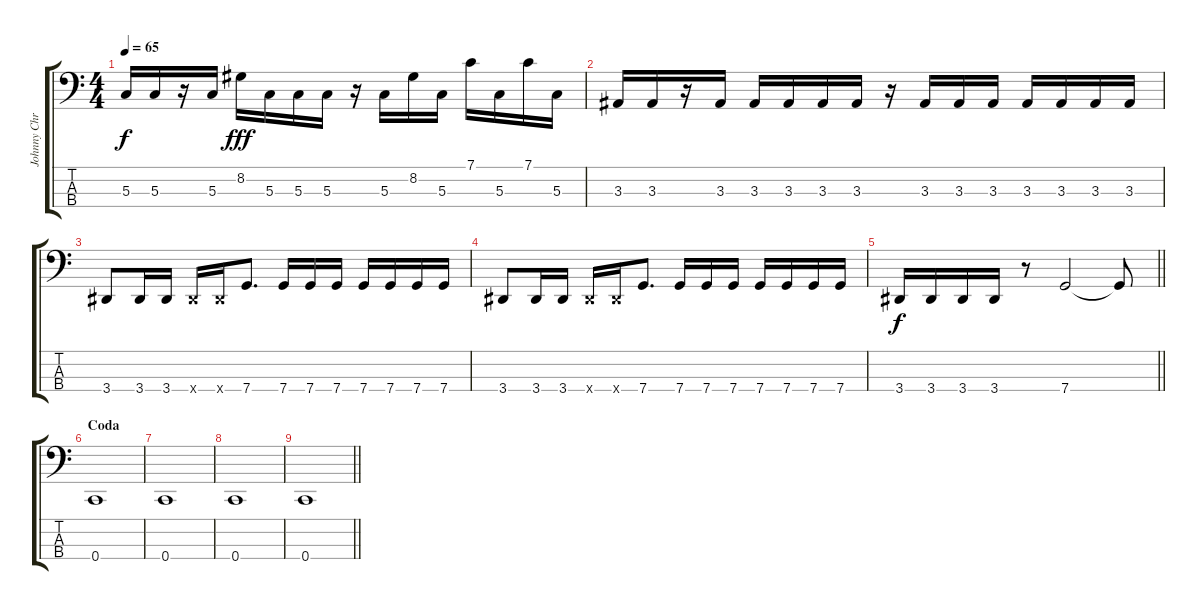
\track ("Johnny Christ [Bass]" "Johnny Chr") {instrument electricbasspick}
\staff {score tabs}
\tuning (F2 C2 G1 C1) {hide}
\ts (4 4)
\tempo 65
\clef f4
\ks c
5.3.16{dy f} 5.3.16 r.16 5.3.16 8.2.16{dy fff} 5.3.16 5.3.16 5.3.16 r.16 5.3.16 8.2.16 5.3.16 7.1.16 5.3.16 7.1.16 5.3.16 |
3.3.16 3.3.16 r.16 3.3.16 3.3.16 3.3.16 3.3.16 3.3.16 r.16 3.3.16 3.3.16 3.3.16 3.3.16 3.3.16 3.3.16 3.3.16 |
3.4.8 3.4.16 3.4.16 3.4{x}.16 3.4{x}.16 7.4.8{d} 7.4.16 7.4.16 7.4.16 7.4.16 7.4.16 7.4.16 7.4.16 |
3.4.8 3.4.16 3.4.16 3.4{x}.16 3.4{x}.16 7.4.8{d} 7.4.16 7.4.16 7.4.16 7.4.16 7.4.16 7.4.16 7.4.16 |
\barLineRight lightlight
3.4.16{dy f} 3.4.16 3.4.16 3.4.16 r.8 7.4.2 7.4{t}.8 |
\section ("" "Coda")
0.4.1 |
0.4.1 |
0.4.1 |
\barLineRight lightlight
0.4.1
